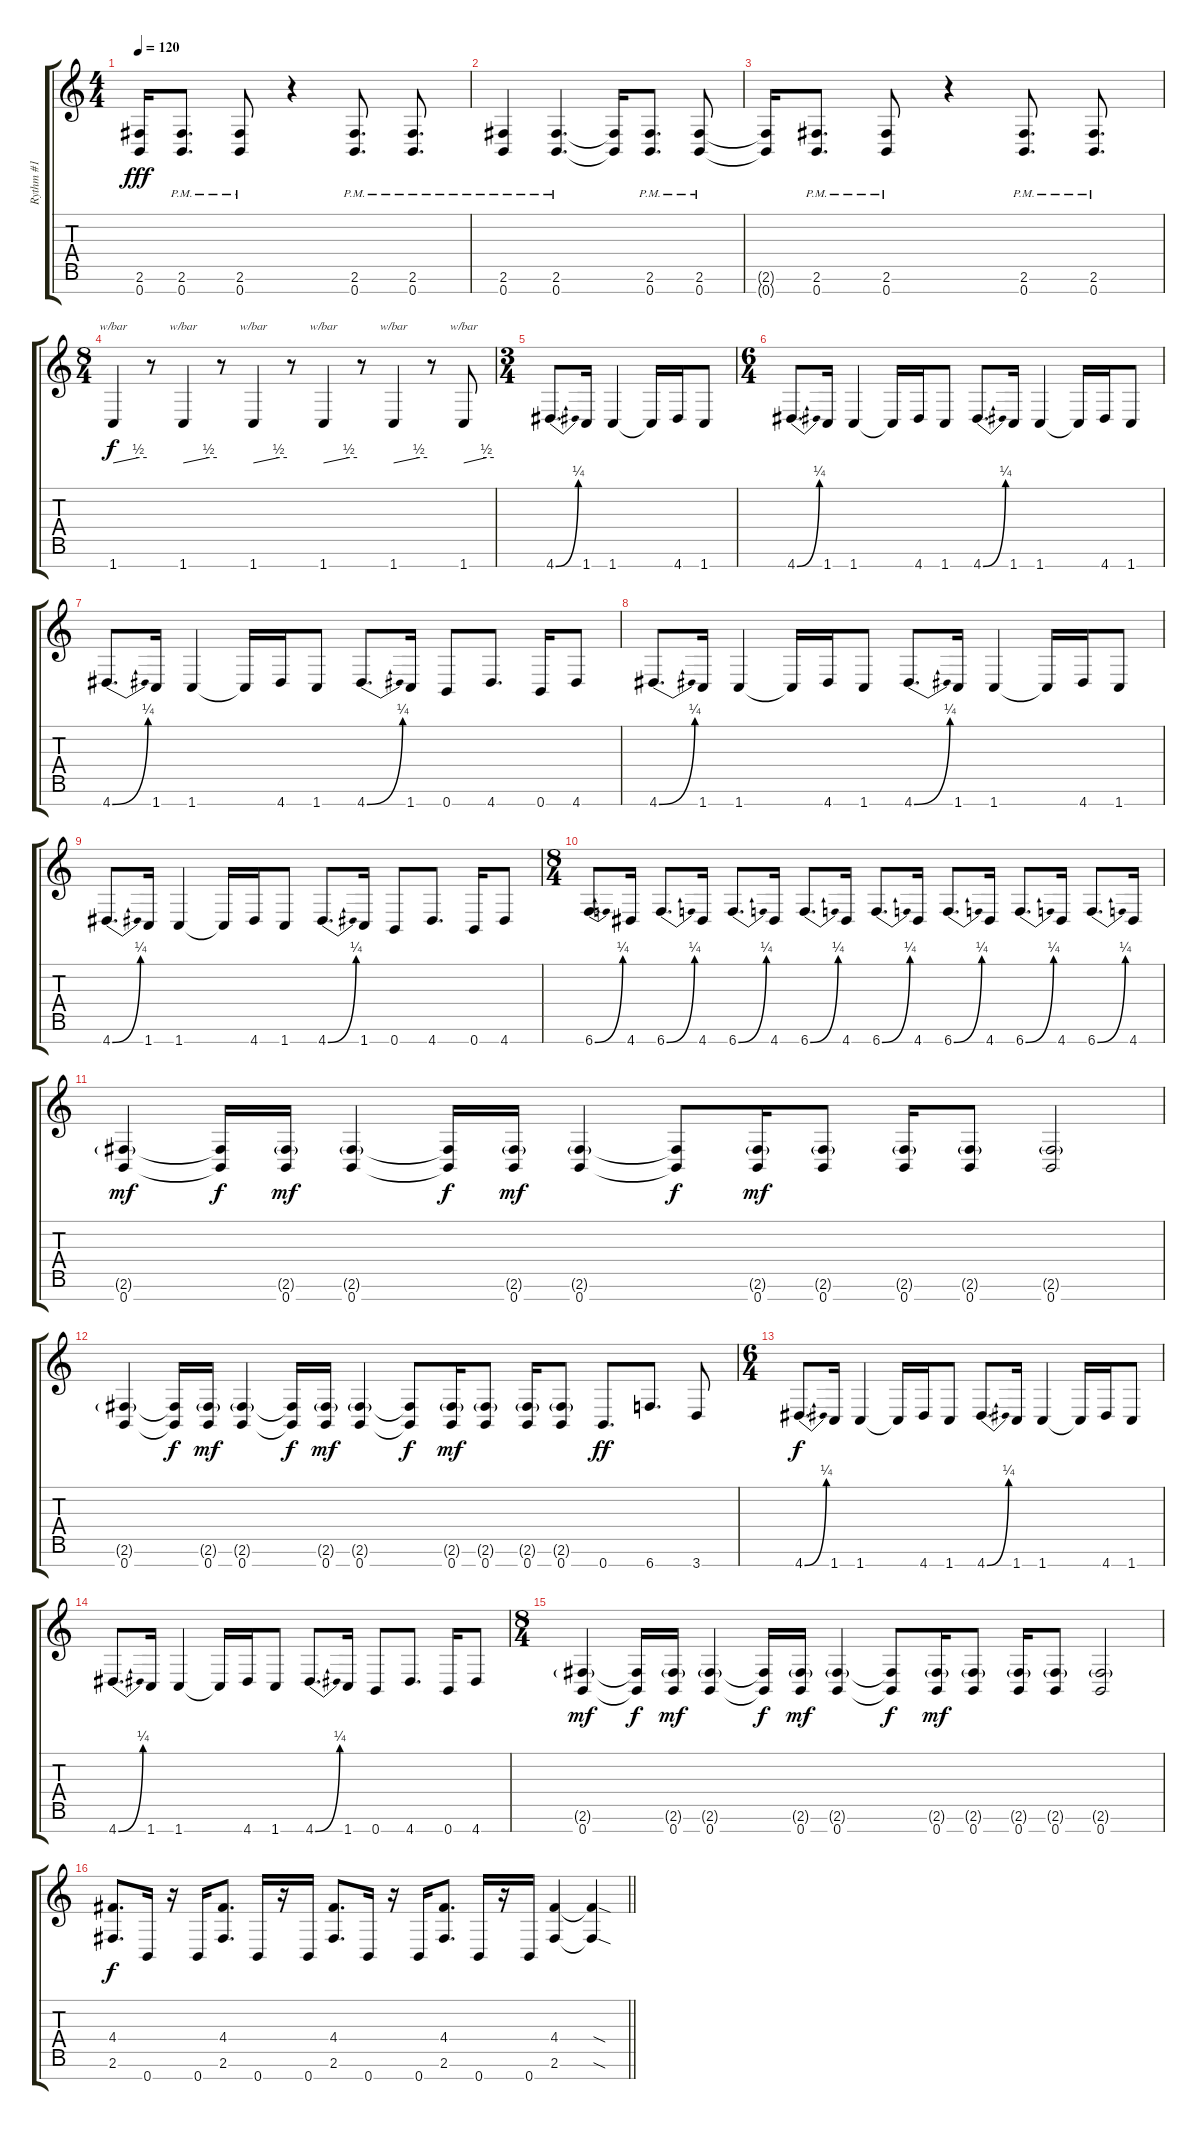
\track ("Rythm #1" "Rythm #1") {instrument distortionguitar}
\staff {score tabs}
\tuning (E4 B3 G3 D3 A2 E2 B1) {hide}
\ts (4 4)
\tempo 120
\clef g2
\ks c
(2.6{t} 0.7{t}).16{dy fff} (2.6{pm} 0.7{pm}).8{d} (2.6{pm} 0.7{pm}).8 r.4 (2.6{pm} 0.7{pm}).8{d} (2.6{pm} 0.7{pm}).8{d} |
(2.6{pm} 0.7{pm}).4 (2.6{pm} 0.7{pm}).4{d} (2.6{t} 0.7{t}).16 (2.6{pm} 0.7{pm}).8{d} (2.6{pm} 0.7{pm}).8 |
(2.6{t} 0.7{t}).16 (2.6{pm} 0.7{pm}).8{d} (2.6{pm} 0.7{pm}).8 r.4 (2.6{pm} 0.7{pm}).8{d} (2.6{pm} 0.7{pm}).8{d} |
\ts (8 4)
1.7.4{tbe (custom default 0 0 45 2 60 2) dy f} r.8 1.7.4{tbe (custom default 0 0 45 2 60 2)} r.8 1.7.4{tbe (custom default 0 0 45 2 60 2)} r.8 1.7.4{tbe (custom default 0 0 45 2 60 2)} r.8 1.7.4{tbe (custom default 0 0 45 2 60 2)} r.8 1.7.8{tbe (custom default 0 0 45 2 60 2)} |
\ts (3 4)
4.7{be (bend 0 0 60 1)}.8{d} 1.7.16 1.7.4 1.7{t}.16 4.7.16 1.7.8 |
\ts (6 4)
4.7{be (bend 0 0 60 1)}.8{d} 1.7.16 1.7.4 1.7{t}.16 4.7.16 1.7.8 4.7{be (bend 0 0 60 1)}.8{d} 1.7.16 1.7.4 1.7{t}.16 4.7.16 1.7.8 |
4.7{be (bend 0 0 60 1)}.8{d} 1.7.16 1.7.4 1.7{t}.16 4.7.16 1.7.8 4.7{be (bend 0 0 60 1)}.8{d} 1.7.16 0.7.8 4.7.8{d} 0.7.16 4.7.8 |
4.7{be (bend 0 0 60 1)}.8{d} 1.7.16 1.7.4 1.7{t}.16 4.7.16 1.7.8 4.7{be (bend 0 0 60 1)}.8{d} 1.7.16 1.7.4 1.7{t}.16 4.7.16 1.7.8 |
4.7{be (bend 0 0 60 1)}.8{d} 1.7.16 1.7.4 1.7{t}.16 4.7.16 1.7.8 4.7{be (bend 0 0 60 1)}.8{d} 1.7.16 0.7.8 4.7.8{d} 0.7.16 4.7.8 |
\ts (8 4)
6.7{be (bend 0 0 60 1)}.8{d} 4.7.16 6.7{be (bend 0 0 60 1)}.8{d} 4.7.16 6.7{be (bend 0 0 60 1)}.8{d} 4.7.16 6.7{be (bend 0 0 60 1)}.8{d} 4.7.16 6.7{be (bend 0 0 60 1)}.8{d} 4.7.16 6.7{be (bend 0 0 60 1)}.8{d} 4.7.16 6.7{be (bend 0 0 60 1)}.8{d} 4.7.16 6.7{be (bend 0 0 60 1)}.8{d} 4.7.16 |
(2.6{g} 0.7).4{dy mf} (2.6{t} 0.7{t}).16{dy f} (2.6{g} 0.7).16{dy mf} (2.6{g} 0.7).4 (2.6{t} 0.7{t}).16{dy f} (2.6{g} 0.7).16{dy mf} (2.6{g} 0.7).4 (2.6{t} 0.7{t}).8{dy f} (2.6{g} 0.7).16{dy mf} (2.6{g} 0.7).8 (2.6{g} 0.7).16 (2.6{g} 0.7).8 (2.6{g} 0.7).2 |
(2.6{g} 0.7).4 (2.6{t} 0.7{t}).16{dy f} (2.6{g} 0.7).16{dy mf} (2.6{g} 0.7).4 (2.6{t} 0.7{t}).16{dy f} (2.6{g} 0.7).16{dy mf} (2.6{g} 0.7).4 (2.6{t} 0.7{t}).8{dy f} (2.6{g} 0.7).16{dy mf} (2.6{g} 0.7).8 (2.6{g} 0.7).16 (2.6{g} 0.7).8 0.7.8{d dy ff} 6.7.8{d} 3.7.8 |
\ts (6 4)
4.7{be (bend 0 0 60 1)}.8{d dy f} 1.7.16 1.7.4 1.7{t}.16 4.7.16 1.7.8 4.7{be (bend 0 0 60 1)}.8{d} 1.7.16 1.7.4 1.7{t}.16 4.7.16 1.7.8 |
4.7{be (bend 0 0 60 1)}.8{d} 1.7.16 1.7.4 1.7{t}.16 4.7.16 1.7.8 4.7{be (bend 0 0 60 1)}.8{d} 1.7.16 0.7.8 4.7.8{d} 0.7.16 4.7.8 |
\ts (8 4)
(2.6{g} 0.7).4{dy mf} (2.6{t} 0.7{t}).16{dy f} (2.6{g} 0.7).16{dy mf} (2.6{g} 0.7).4 (2.6{t} 0.7{t}).16{dy f} (2.6{g} 0.7).16{dy mf} (2.6{g} 0.7).4 (2.6{t} 0.7{t}).8{dy f} (2.6{g} 0.7).16{dy mf} (2.6{g} 0.7).8 (2.6{g} 0.7).16 (2.6{g} 0.7).8 (2.6{g} 0.7).2 |
\barLineRight lightlight
(4.4 2.6).8{d dy f} 0.7.16 r.16 0.7.16 (4.4 2.6).8{d} 0.7.16 r.16 0.7.16 (4.4 2.6).8{d} 0.7.16 r.16 0.7.16 (4.4 2.6).8{d} 0.7.16 r.16 0.7.16 (4.4 2.6).4 (4.4{sod t} 2.6{sod t}).4
